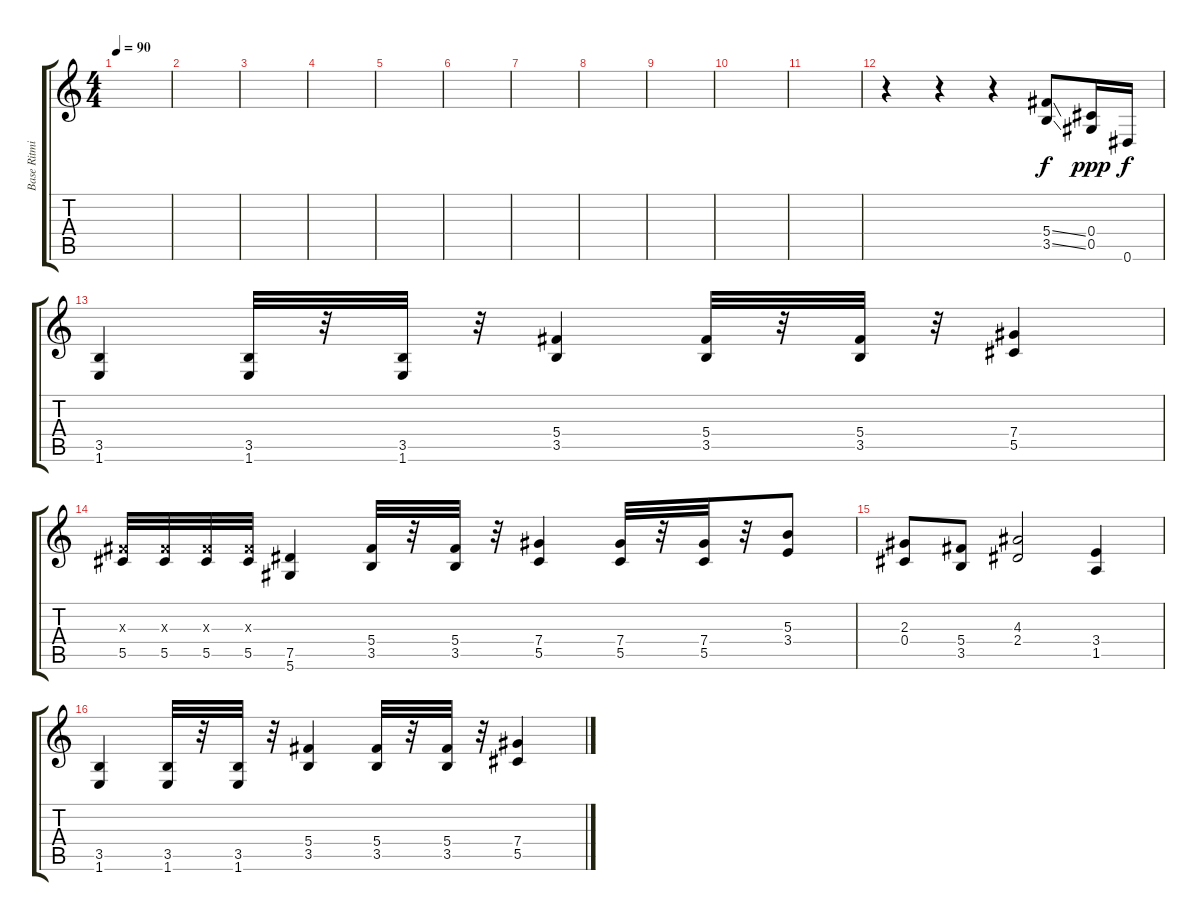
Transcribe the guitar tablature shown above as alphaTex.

\track ("Base Ritmica" "Base Ritmi") {instrument distortionguitar}
\staff {score tabs}
\tuning (Eb4 Bb3 Gb3 Db3 Ab2 Eb2) {hide}
\ts (4 4)
\tempo 90
\clef g2
\ks c
|
|
|
|
|
|
|
|
|
|
|
r.4{volume 14} r.4 r.4 (5.4{ss} 3.5{ss}).8 (0.4 0.5).16{dy ppp} 0.6.16{dy f} |
(3.5 1.6).4 (3.5 1.6).32 r.32 (3.5 1.6).32 r.32 (5.4 3.5).4 (5.4 3.5).32 r.32 (5.4 3.5).32 r.32 (7.4 5.5).4 |
(0.3{x} 5.5).32 (0.3{x} 5.5).32 (0.3{x} 5.5).32 (0.3{x} 5.5).32 (7.5 5.6).4 (5.4 3.5).32 r.32 (5.4 3.5).32 r.32 (7.4 5.5).4 (7.4 5.5).32 r.32 (7.4 5.5).32 r.32 (5.3 3.4).8 |
(2.3 0.4).8 (5.4 3.5).8 (4.3 2.4).2 (3.4 1.5).4 |
(3.5 1.6).4 (3.5 1.6).32 r.32 (3.5 1.6).32 r.32 (5.4 3.5).4 (5.4 3.5).32 r.32 (5.4 3.5).32 r.32 (7.4 5.5).4
